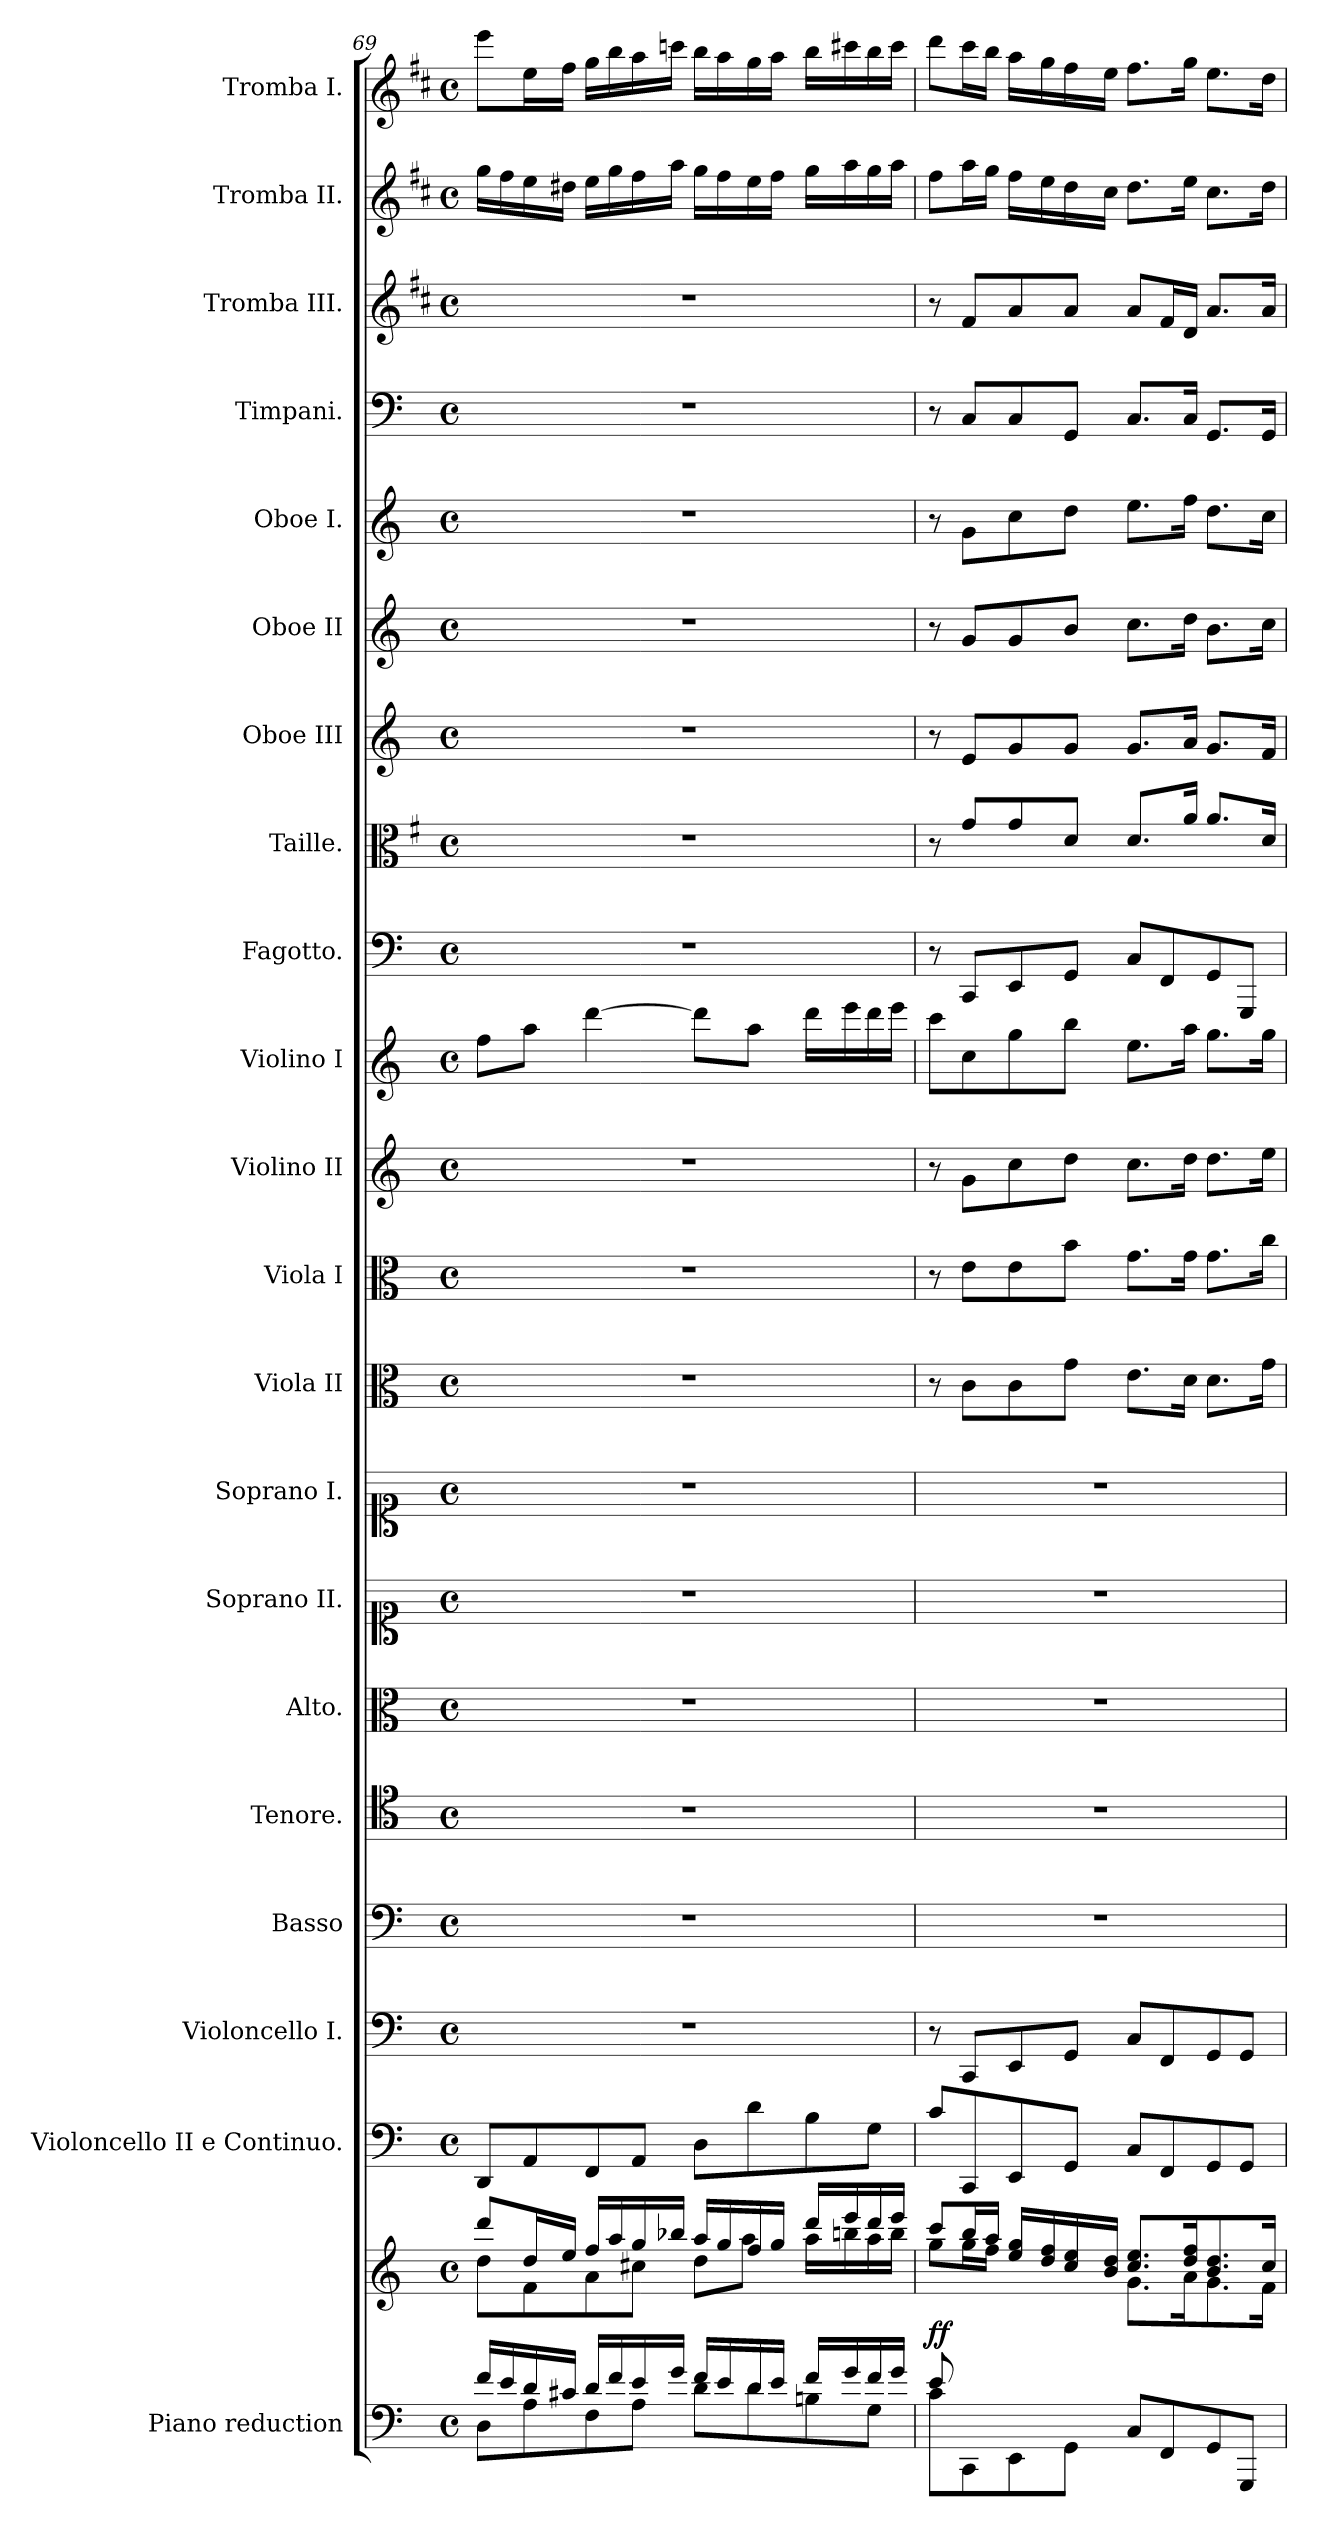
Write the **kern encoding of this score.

**kern	**kern	**dynam	**kern	**kern	**kern	**kern	**kern	**kern	**kern	**kern	**kern	**kern	**kern	**kern	**kern	**kern	**kern	**kern	**kern	**kern	**kern	**kern
*part21	*part21	*part21	*part20	*part19	*part18	*part17	*part16	*part15	*part14	*part13	*part12	*part11	*part10	*part9	*part8	*part7	*part6	*part5	*part4	*part3	*part2	*part1
*staff22	*staff21	*staff21/22	*staff20	*staff19	*staff18	*staff17	*staff16	*staff15	*staff14	*staff13	*staff12	*staff11	*staff10	*staff9	*staff8	*staff7	*staff6	*staff5	*staff4	*staff3	*staff2	*staff1
*I"Piano reduction	*	*	*I"Violoncello II e Continuo.	*I"Violoncello I.	*I"Basso	*I"Tenore.	*I"Alto.	*I"Soprano II.	*I"Soprano I.	*I"Viola II	*I"Viola I	*I"Violino II	*I"Violino I	*I"Fagotto.	*I"Taille.	*I"Oboe III	*I"Oboe II	*I"Oboe I.	*I"Timpani.	*I"Tromba III.	*I"Tromba II.	*I"Tromba I.
*I'Pno	*	*	*I'Vc	*I'Vc	*	*	*	*	*	*	*I'Vla	*	*I'Vln	*	*	*I'Ob	*I'Ob	*I'Ob	*I'Timp	*	*	*
*clefF4	*clefG2	*	*clefF4	*clefF4	*clefF4	*clefC4	*clefC3	*clefC1	*clefC1	*clefC3	*clefC3	*clefG2	*clefG2	*clefF4	*clefC3	*clefG2	*clefG2	*clefG2	*clefF4	*clefG2	*clefG2	*clefG2
*	*	*	*	*ITrd-7c-12	*	*	*	*	*	*	*	*	*	*	*ITrd4c7	*	*	*	*	*ITrd1c2	*ITrd1c2	*ITrd1c2
*k[]	*k[]	*	*k[]	*k[]	*k[]	*k[]	*k[]	*k[]	*k[]	*k[]	*k[]	*k[]	*k[]	*k[]	*k[]	*k[]	*k[]	*k[]	*k[]	*k[]	*k[]	*k[]
*M4/4	*M4/4	*	*M4/4	*M4/4	*M4/4	*M4/4	*M4/4	*M4/4	*M4/4	*M4/4	*M4/4	*M4/4	*M4/4	*M4/4	*M4/4	*M4/4	*M4/4	*M4/4	*M4/4	*M4/4	*M4/4	*M4/4
*met(c)	*met(c)	*	*met(c)	*met(c)	*met(c)	*met(c)	*met(c)	*met(c)	*met(c)	*met(c)	*met(c)	*met(c)	*met(c)	*met(c)	*met(c)	*met(c)	*met(c)	*met(c)	*met(c)	*met(c)	*met(c)	*met(c)
=69	=69	=69	=69	=69	=69	=69	=69	=69	=69	=69	=69	=69	=69	=69	=69	=69	=69	=69	=69	=69	=69	=69
*^	*^	*	*	*	*	*	*	*	*	*	*	*	*	*	*	*	*	*	*	*	*	*
16f/LL	8D\L	8ddd/L	8dd\L	.	8DD/L	1r	1r	1r	1r	1r	1r	1r	1r	1r	8ff\L	1r	1r	1r	1r	1r	1r	1r	16ff\LL	8ddd\L
16e/	.	.	.	.	.	.	.	.	.	.	.	.	.	.	.	.	.	.	.	.	.	.	16ee\	.
16d/	8A\	16dd/L	8f\	.	8AA/	.	.	.	.	.	.	.	.	.	8aa\J	.	.	.	.	.	.	.	16dd\	16dd\L
16c#X/JJ	.	16ee/JJ	.	.	.	.	.	.	.	.	.	.	.	.	.	.	.	.	.	.	.	.	16cc#X\JJ	16ee\JJ
16d/LL	8F\	16ff/LL	8a\	.	8FF/	.	.	.	.	.	.	.	.	.	[4ddd\	.	.	.	.	.	.	.	16dd\LL	16ff\LL
16f/	.	16aa/	.	.	.	.	.	.	.	.	.	.	.	.	.	.	.	.	.	.	.	.	16ff\	16aa\
16e/	8A\J	16gg/	8cc#X\J	.	8AA/J	.	.	.	.	.	.	.	.	.	.	.	.	.	.	.	.	.	16ee\	16gg\
16g/JJ	.	16bb-X/JJ	.	.	.	.	.	.	.	.	.	.	.	.	.	.	.	.	.	.	.	.	16gg\JJ	16bb-X\JJ
16f/LL	8d\L	16aa/LL	8dd\L	.	8D\L	.	.	.	.	.	.	.	.	.	8ddd\L]	.	.	.	.	.	.	.	16ff\LL	16aa\LL
16e/	.	16gg/	.	.	.	.	.	.	.	.	.	.	.	.	.	.	.	.	.	.	.	.	16ee\	16gg\
16d/	8d\	16ff/	8aa\J	.	8d\	.	.	.	.	.	.	.	.	.	8aa\J	.	.	.	.	.	.	.	16dd\	16ff\
16e/JJ	.	16gg/JJ	.	.	.	.	.	.	.	.	.	.	.	.	.	.	.	.	.	.	.	.	16ee\JJ	16gg\JJ
16f/LL	8Bn\	16ddd/LL	16aa\LL	.	8B\	.	.	.	.	.	.	.	.	.	16ddd\LL	.	.	.	.	.	.	.	16ff\LL	16aa\LL
16g/	.	16eee/	16bbn\	.	.	.	.	.	.	.	.	.	.	.	16eee\	.	.	.	.	.	.	.	16gg\	16bbn\
16f/	8G\J	16ddd/	16aa\	.	8G\J	.	.	.	.	.	.	.	.	.	16ddd\	.	.	.	.	.	.	.	16ff\	16aa\
16g/JJ	.	16eee/JJ	16bb\JJ	.	.	.	.	.	.	.	.	.	.	.	16eee\JJ	.	.	.	.	.	.	.	16gg\JJ	16bb\JJ
=70	=70	=70	=70	=70	=70	=70	=70	=70	=70	=70	=70	=70	=70	=70	=70	=70	=70	=70	=70	=70	=70	=70	=70	=70
*	*	*	*^	*	*	*	*	*	*	*	*	*	*	*	*	*	*	*	*	*	*	*	*	*
!	!	!	!	!	!LO:DY:b	!	!	!	!	!	!	!	!	!	!	!	!	!	!	!	!	!	!	!	!
8e/L	8c\L	8ccc/L	8gg\L	8ryy	ff	8c/L	8r	1r	1r	1r	1r	1r	8r	8r	8r	8ccc\L	8r	8r	8r	8r	8r	8r	8r	8ee\L	8ccc\L
2..ryy	8CC\	16bb:/L	16gg\L	8g\	.	8CC/	8C/L	.	.	.	.	.	8c\L	8e\L	8g\L	8cc\	8CC/L	8c/L	8e/L	8g/L	8g\L	8C/L	8e/L	16gg\L	16bb\L
.	.	16aa/JJ	16ff\JJ	.	.	.	.	.	.	.	.	.	.	.	.	.	.	.	.	.	.	.	.	16ff\JJ	16aa\JJ
.	8EE\	16ee/ 16gg/LL	4ryy	8.cc\	.	8EE/	8E/	.	.	.	.	.	8c\	8e\	8cc\	8gg\	8EE/	8c/	8g/	8g/	8cc\	8C/	8g/	16ee\LL	16gg\LL
.	.	16dd/ 16ff/	.	.	.	.	.	.	.	.	.	.	.	.	.	.	.	.	.	.	.	.	.	16dd\	16ff\
.	8GG\J	16cc/ 16ee/	.	.	.	8GG/J	8G/J	.	.	.	.	.	8g\J	8b\J	8dd\J	8bb\J	8GG/J	8G/J	8g/J	8b/J	8dd\J	8GG/J	8g/J	16cc\	16ee\
.	.	16b/ 16dd/JJ	.	16dd\Jk	.	.	.	.	.	.	.	.	.	.	.	.	.	.	.	.	.	.	.	16b\JJ	16dd\JJ
.	8C/L	8.cc/ 8.ee/L	8.g\L	2ryy	.	8C/L	8c/L	.	.	.	.	.	8.e\L	8.g\L	8.cc\L	8.ee\L	8C/L	8.G/L	8.g/L	8.cc\L	8.ee\L	8.C/L	8g/L	8.cc\L	8.ee\L
.	8FF/	.	.	.	.	8FF/	8F/	.	.	.	.	.	.	.	.	.	8FF/	.	.	.	.	.	16e/L	.	.
.	.	16dd/ 16ff/K	16a\K	.	.	.	.	.	.	.	.	.	16d\Jk	16g\Jk	16dd\Jk	16aa\Jk	.	16d/Jk	16a/Jk	16dd\Jk	16ff\Jk	16C/Jk	16c/JJ	16dd\Jk	16ff\Jk
.	8GG/	8.b/ 8.dd/	8.g\	.	.	8GG/	8G/	.	.	.	.	.	8.d\L	8.g\L	8.dd\L	8.gg\L	8GG/	8.d/L	8.g/L	8.b\L	8.dd\L	8.GG/L	8.g/L	8.b\L	8.dd\L
.	8GGG/J	.	.	.	.	8GG/J	8G/J	.	.	.	.	.	.	.	.	.	8GGG/J	.	.	.	.	.	.	.	.
.	.	16cc/Jk	16f\Jk	.	.	.	.	.	.	.	.	.	16g\Jk	16cc\Jk	16ee\Jk	16gg\Jk	.	16G/Jk	16f/Jk	16cc\Jk	16cc\Jk	16GG/Jk	16g/Jk	16cc\Jk	16cc\Jk
*v	*v	*	*	*	*	*	*	*	*	*	*	*	*	*	*	*	*	*	*	*	*	*	*	*	*
*	*v	*v	*v	*	*	*	*	*	*	*	*	*	*	*	*	*	*	*	*	*	*	*	*	*
=	=	=	=	=	=	=	=	=	=	=	=	=	=	=	=	=	=	=	=	=	=	=
*-	*-	*-	*-	*-	*-	*-	*-	*-	*-	*-	*-	*-	*-	*-	*-	*-	*-	*-	*-	*-	*-	*-
